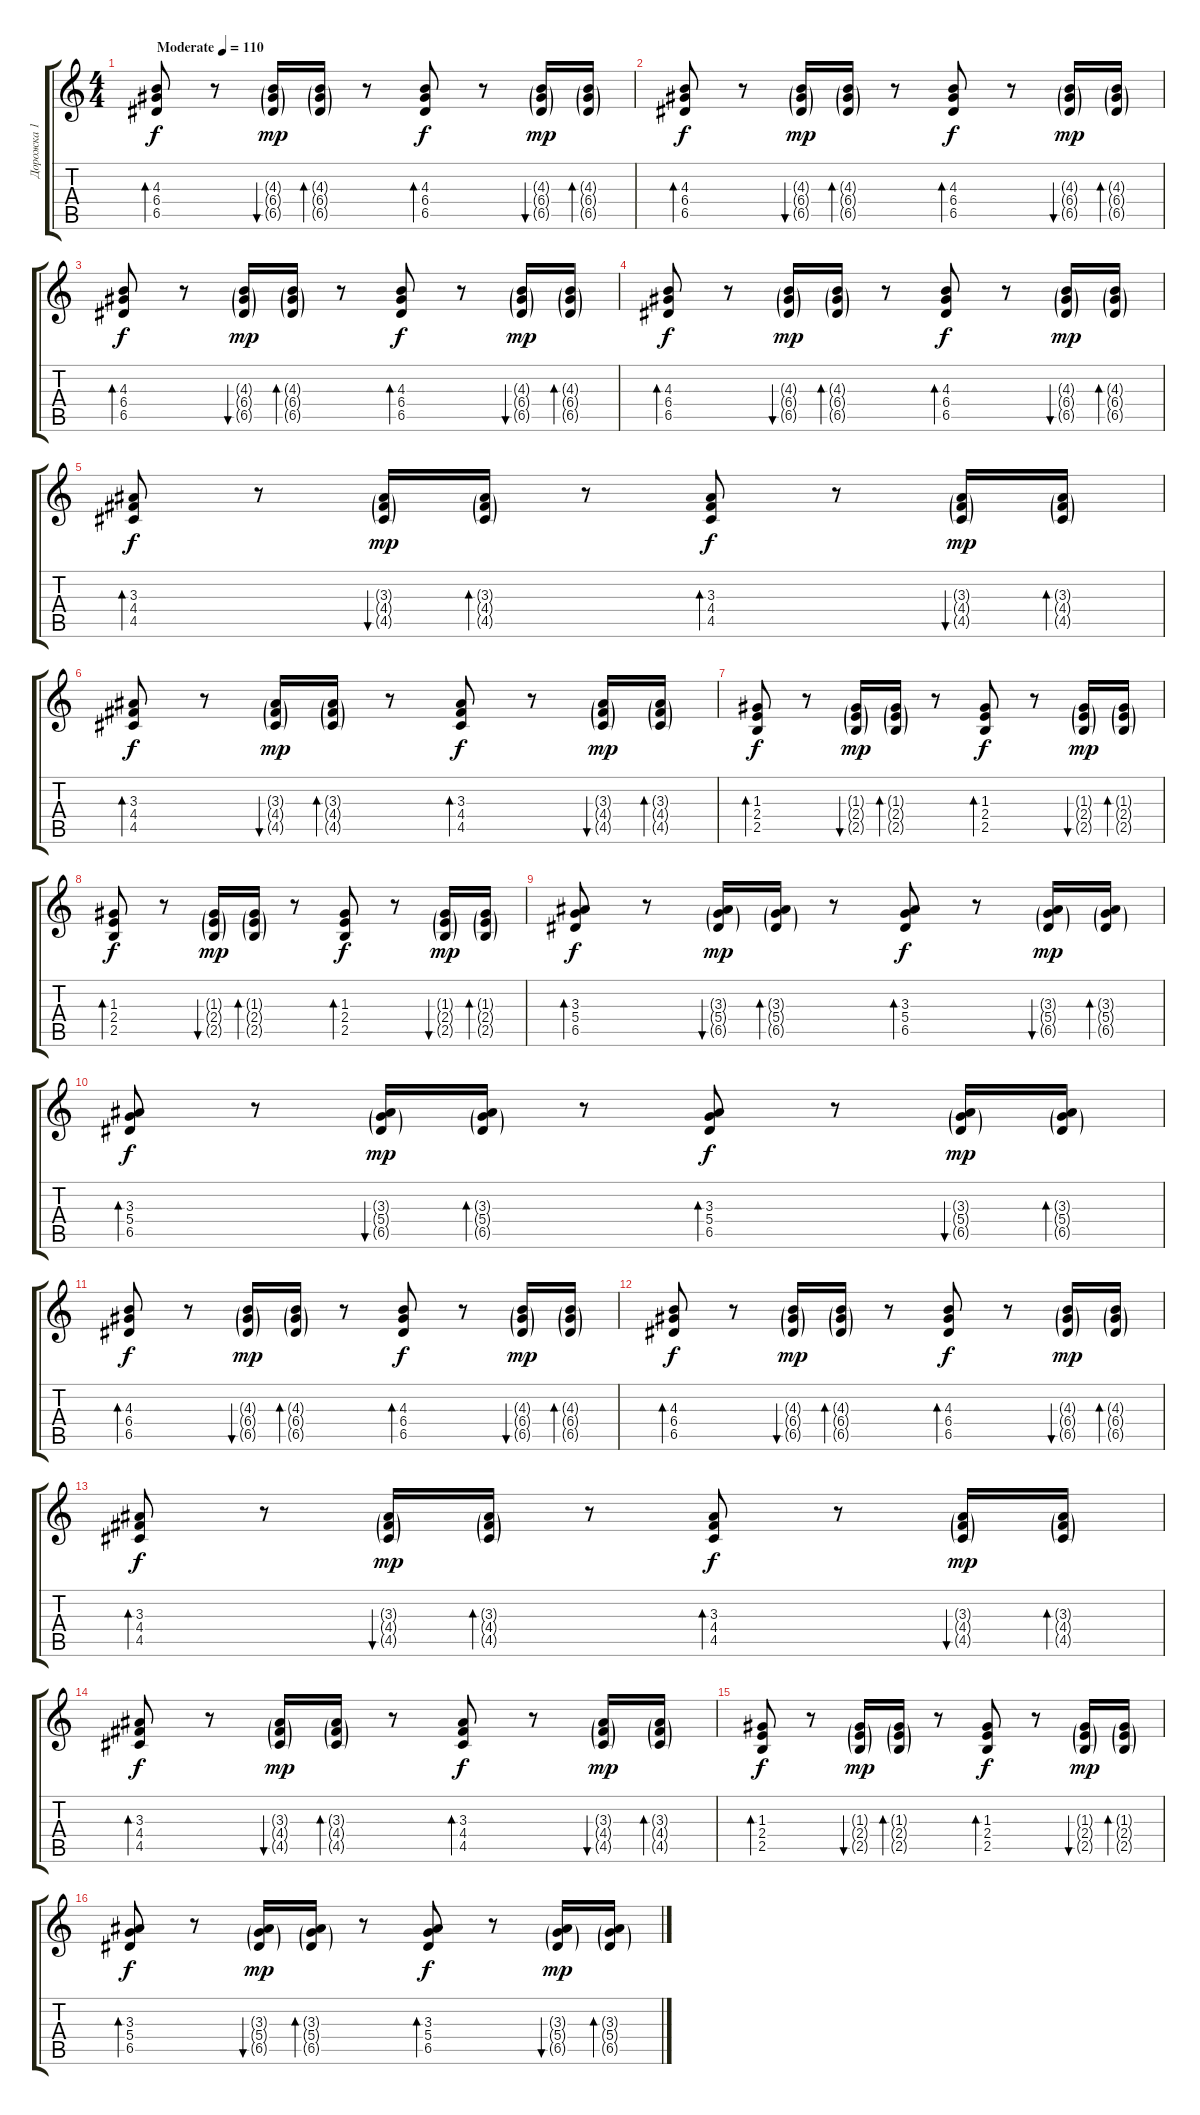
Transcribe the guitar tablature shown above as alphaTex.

\track ("Дорожка 1" "Дорожка 1") {instrument acousticguitarsteel}
\staff {score tabs}
\tuning (E4 B3 G3 D3 A2 E2) {hide}
\ts (4 4)
\tempo (110 "Moderate")
\clef g2
\ks c
(4.3 6.4 6.5).8{bd 60 dy f instrument acousticguitarsteel} r.8 (4.3{g} 6.4{g} 6.5{g}).16{bu 60 dy mp} (4.3{g} 6.4{g} 6.5{g}).16{bd 60} r.8 (4.3 6.4 6.5).8{bd 60 dy f} r.8 (4.3{g} 6.4{g} 6.5{g}).16{bu 60 dy mp} (4.3{g} 6.4{g} 6.5{g}).16{bd 60} |
(4.3 6.4 6.5).8{bd 60 dy f} r.8 (4.3{g} 6.4{g} 6.5{g}).16{bu 60 dy mp} (4.3{g} 6.4{g} 6.5{g}).16{bd 60} r.8 (4.3 6.4 6.5).8{bd 60 dy f} r.8 (4.3{g} 6.4{g} 6.5{g}).16{bu 60 dy mp} (4.3{g} 6.4{g} 6.5{g}).16{bd 60} |
(4.3 6.4 6.5).8{bd 60 dy f} r.8 (4.3{g} 6.4{g} 6.5{g}).16{bu 60 dy mp} (4.3{g} 6.4{g} 6.5{g}).16{bd 60} r.8 (4.3 6.4 6.5).8{bd 60 dy f} r.8 (4.3{g} 6.4{g} 6.5{g}).16{bu 60 dy mp} (4.3{g} 6.4{g} 6.5{g}).16{bd 60} |
(4.3 6.4 6.5).8{bd 60 dy f} r.8 (4.3{g} 6.4{g} 6.5{g}).16{bu 60 dy mp} (4.3{g} 6.4{g} 6.5{g}).16{bd 60} r.8 (4.3 6.4 6.5).8{bd 60 dy f} r.8 (4.3{g} 6.4{g} 6.5{g}).16{bu 60 dy mp} (4.3{g} 6.4{g} 6.5{g}).16{bd 60} |
(3.3 4.4 4.5).8{bd 60 dy f} r.8 (3.3{g} 4.4{g} 4.5{g}).16{bu 60 dy mp} (3.3{g} 4.4{g} 4.5{g}).16{bd 60} r.8 (3.3 4.4 4.5).8{bd 60 dy f} r.8 (3.3{g} 4.4{g} 4.5{g}).16{bu 60 dy mp} (3.3{g} 4.4{g} 4.5{g}).16{bd 60} |
(3.3 4.4 4.5).8{bd 60 dy f} r.8 (3.3{g} 4.4{g} 4.5{g}).16{bu 60 dy mp} (3.3{g} 4.4{g} 4.5{g}).16{bd 60} r.8 (3.3 4.4 4.5).8{bd 60 dy f} r.8 (3.3{g} 4.4{g} 4.5{g}).16{bu 60 dy mp} (3.3{g} 4.4{g} 4.5{g}).16{bd 60} |
(1.3 2.4 2.5).8{bd 60 dy f} r.8 (1.3{g} 2.4{g} 2.5{g}).16{bu 60 dy mp} (1.3{g} 2.4{g} 2.5{g}).16{bd 60} r.8 (1.3 2.4 2.5).8{bd 60 dy f} r.8 (1.3{g} 2.4{g} 2.5{g}).16{bu 60 dy mp} (1.3{g} 2.4{g} 2.5{g}).16{bd 60} |
(1.3 2.4 2.5).8{bd 60 dy f} r.8 (1.3{g} 2.4{g} 2.5{g}).16{bu 60 dy mp} (1.3{g} 2.4{g} 2.5{g}).16{bd 60} r.8 (1.3 2.4 2.5).8{bd 60 dy f} r.8 (1.3{g} 2.4{g} 2.5{g}).16{bu 60 dy mp} (1.3{g} 2.4{g} 2.5{g}).16{bd 60} |
(3.3 5.4 6.5).8{bd 60 dy f} r.8 (3.3{g} 5.4{g} 6.5{g}).16{bu 60 dy mp} (3.3{g} 5.4{g} 6.5{g}).16{bd 60} r.8 (3.3 5.4 6.5).8{bd 60 dy f} r.8 (3.3{g} 5.4{g} 6.5{g}).16{bu 60 dy mp} (3.3{g} 5.4{g} 6.5{g}).16{bd 60} |
(3.3 5.4 6.5).8{bd 60 dy f} r.8 (3.3{g} 5.4{g} 6.5{g}).16{bu 60 dy mp} (3.3{g} 5.4{g} 6.5{g}).16{bd 60} r.8 (3.3 5.4 6.5).8{bd 60 dy f} r.8 (3.3{g} 5.4{g} 6.5{g}).16{bu 60 dy mp} (3.3{g} 5.4{g} 6.5{g}).16{bd 60} |
(4.3 6.4 6.5).8{bd 60 dy f} r.8 (4.3{g} 6.4{g} 6.5{g}).16{bu 60 dy mp} (4.3{g} 6.4{g} 6.5{g}).16{bd 60} r.8 (4.3 6.4 6.5).8{bd 60 dy f} r.8 (4.3{g} 6.4{g} 6.5{g}).16{bu 60 dy mp} (4.3{g} 6.4{g} 6.5{g}).16{bd 60} |
(4.3 6.4 6.5).8{bd 60 dy f} r.8 (4.3{g} 6.4{g} 6.5{g}).16{bu 60 dy mp} (4.3{g} 6.4{g} 6.5{g}).16{bd 60} r.8 (4.3 6.4 6.5).8{bd 60 dy f} r.8 (4.3{g} 6.4{g} 6.5{g}).16{bu 60 dy mp} (4.3{g} 6.4{g} 6.5{g}).16{bd 60} |
(3.3 4.4 4.5).8{bd 60 dy f} r.8 (3.3{g} 4.4{g} 4.5{g}).16{bu 60 dy mp} (3.3{g} 4.4{g} 4.5{g}).16{bd 60} r.8 (3.3 4.4 4.5).8{bd 60 dy f} r.8 (3.3{g} 4.4{g} 4.5{g}).16{bu 60 dy mp} (3.3{g} 4.4{g} 4.5{g}).16{bd 60} |
(3.3 4.4 4.5).8{bd 60 dy f} r.8 (3.3{g} 4.4{g} 4.5{g}).16{bu 60 dy mp} (3.3{g} 4.4{g} 4.5{g}).16{bd 60} r.8 (3.3 4.4 4.5).8{bd 60 dy f} r.8 (3.3{g} 4.4{g} 4.5{g}).16{bu 60 dy mp} (3.3{g} 4.4{g} 4.5{g}).16{bd 60} |
(1.3 2.4 2.5).8{bd 60 dy f} r.8 (1.3{g} 2.4{g} 2.5{g}).16{bu 60 dy mp} (1.3{g} 2.4{g} 2.5{g}).16{bd 60} r.8 (1.3 2.4 2.5).8{bd 60 dy f} r.8 (1.3{g} 2.4{g} 2.5{g}).16{bu 60 dy mp} (1.3{g} 2.4{g} 2.5{g}).16{bd 60} |
(3.3 5.4 6.5).8{bd 60 dy f} r.8 (3.3{g} 5.4{g} 6.5{g}).16{bu 60 dy mp} (3.3{g} 5.4{g} 6.5{g}).16{bd 60} r.8 (3.3 5.4 6.5).8{bd 60 dy f} r.8 (3.3{g} 5.4{g} 6.5{g}).16{bu 60 dy mp} (3.3{g} 5.4{g} 6.5{g}).16{bd 60}
